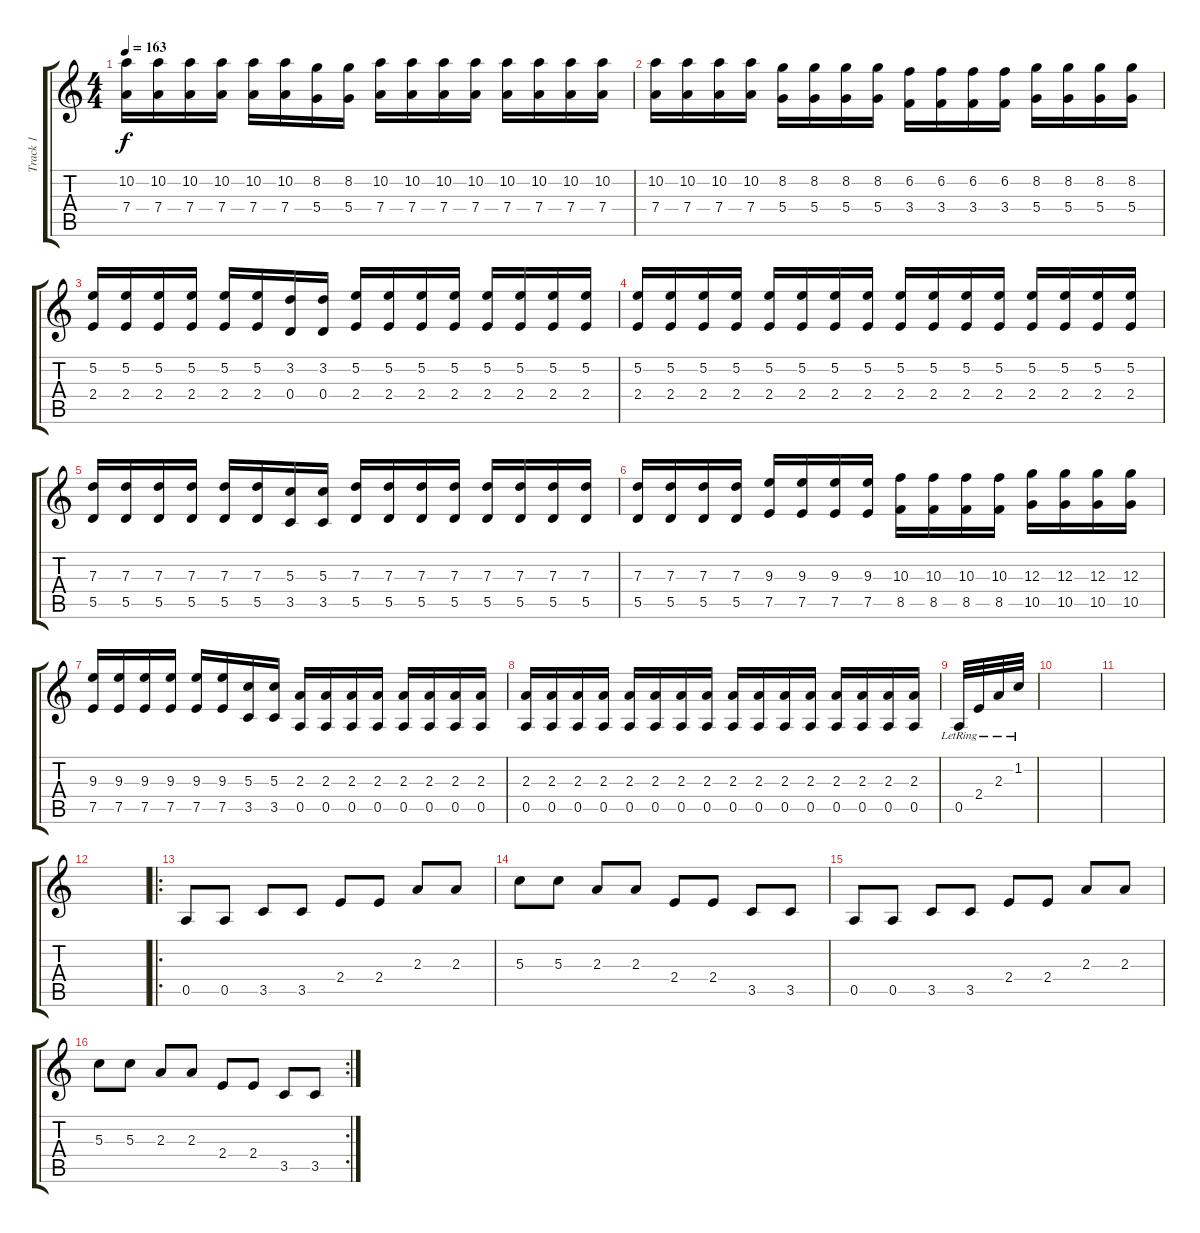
\track ("Track 1" "Track 1") {instrument overdrivenguitar}
\staff {score tabs}
\tuning (E4 B3 G3 D3 A2 E2) {hide}
\ts (4 4)
\tempo 163
\clef g2
\ks c
(10.2 7.4).16{dy f} (10.2 7.4).16 (10.2 7.4).16 (10.2 7.4).16 (10.2 7.4).16 (10.2 7.4).16 (8.2 5.4).16 (8.2 5.4).16 (10.2 7.4).16 (10.2 7.4).16 (10.2 7.4).16 (10.2 7.4).16 (10.2 7.4).16 (10.2 7.4).16 (10.2 7.4).16 (10.2 7.4).16 |
(10.2 7.4).16 (10.2 7.4).16 (10.2 7.4).16 (10.2 7.4).16 (8.2 5.4).16 (8.2 5.4).16 (8.2 5.4).16 (8.2 5.4).16 (6.2 3.4).16 (6.2 3.4).16 (6.2 3.4).16 (6.2 3.4).16 (8.2 5.4).16 (8.2 5.4).16 (8.2 5.4).16 (8.2 5.4).16 |
(5.2 2.4).16 (5.2 2.4).16 (5.2 2.4).16 (5.2 2.4).16 (5.2 2.4).16 (5.2 2.4).16 (3.2 0.4).16 (3.2 0.4).16 (5.2 2.4).16 (5.2 2.4).16 (5.2 2.4).16 (5.2 2.4).16 (5.2 2.4).16 (5.2 2.4).16 (5.2 2.4).16 (5.2 2.4).16 |
(5.2 2.4).16 (5.2 2.4).16 (5.2 2.4).16 (5.2 2.4).16 (5.2 2.4).16 (5.2 2.4).16 (5.2 2.4).16 (5.2 2.4).16 (5.2 2.4).16 (5.2 2.4).16 (5.2 2.4).16 (5.2 2.4).16 (5.2 2.4).16 (5.2 2.4).16 (5.2 2.4).16 (5.2 2.4).16 |
(7.3 5.5).16 (7.3 5.5).16 (7.3 5.5).16 (7.3 5.5).16 (7.3 5.5).16 (7.3 5.5).16 (5.3 3.5).16 (5.3 3.5).16 (7.3 5.5).16 (7.3 5.5).16 (7.3 5.5).16 (7.3 5.5).16 (7.3 5.5).16 (7.3 5.5).16 (7.3 5.5).16 (7.3 5.5).16 |
(7.3 5.5).16 (7.3 5.5).16 (7.3 5.5).16 (7.3 5.5).16 (9.3 7.5).16 (9.3 7.5).16 (9.3 7.5).16 (9.3 7.5).16 (10.3 8.5).16 (10.3 8.5).16 (10.3 8.5).16 (10.3 8.5).16 (12.3 10.5).16 (12.3 10.5).16 (12.3 10.5).16 (12.3 10.5).16 |
(9.3 7.5).16 (9.3 7.5).16 (9.3 7.5).16 (9.3 7.5).16 (9.3 7.5).16 (9.3 7.5).16 (5.3 3.5).16 (5.3 3.5).16 (2.3 0.5).16 (2.3 0.5).16 (2.3 0.5).16 (2.3 0.5).16 (2.3 0.5).16 (2.3 0.5).16 (2.3 0.5).16 (2.3 0.5).16 |
(2.3 0.5).16 (2.3 0.5).16 (2.3 0.5).16 (2.3 0.5).16 (2.3 0.5).16 (2.3 0.5).16 (2.3 0.5).16 (2.3 0.5).16 (2.3 0.5).16 (2.3 0.5).16 (2.3 0.5).16 (2.3 0.5).16 (2.3 0.5).16 (2.3 0.5).16 (2.3 0.5).16 (2.3 0.5).16 |
0.5{lr}.32 2.4{lr}.32 2.3{lr}.32 1.2{lr}.32 |
|
|
|
\ro
0.5.8 0.5.8 3.5.8 3.5.8 2.4.8 2.4.8 2.3.8 2.3.8 |
5.3.8 5.3.8 2.3.8 2.3.8 2.4.8 2.4.8 3.5.8 3.5.8 |
0.5.8 0.5.8 3.5.8 3.5.8 2.4.8 2.4.8 2.3.8 2.3.8 |
\rc 2
5.3.8 5.3.8 2.3.8 2.3.8 2.4.8 2.4.8 3.5.8 3.5.8
